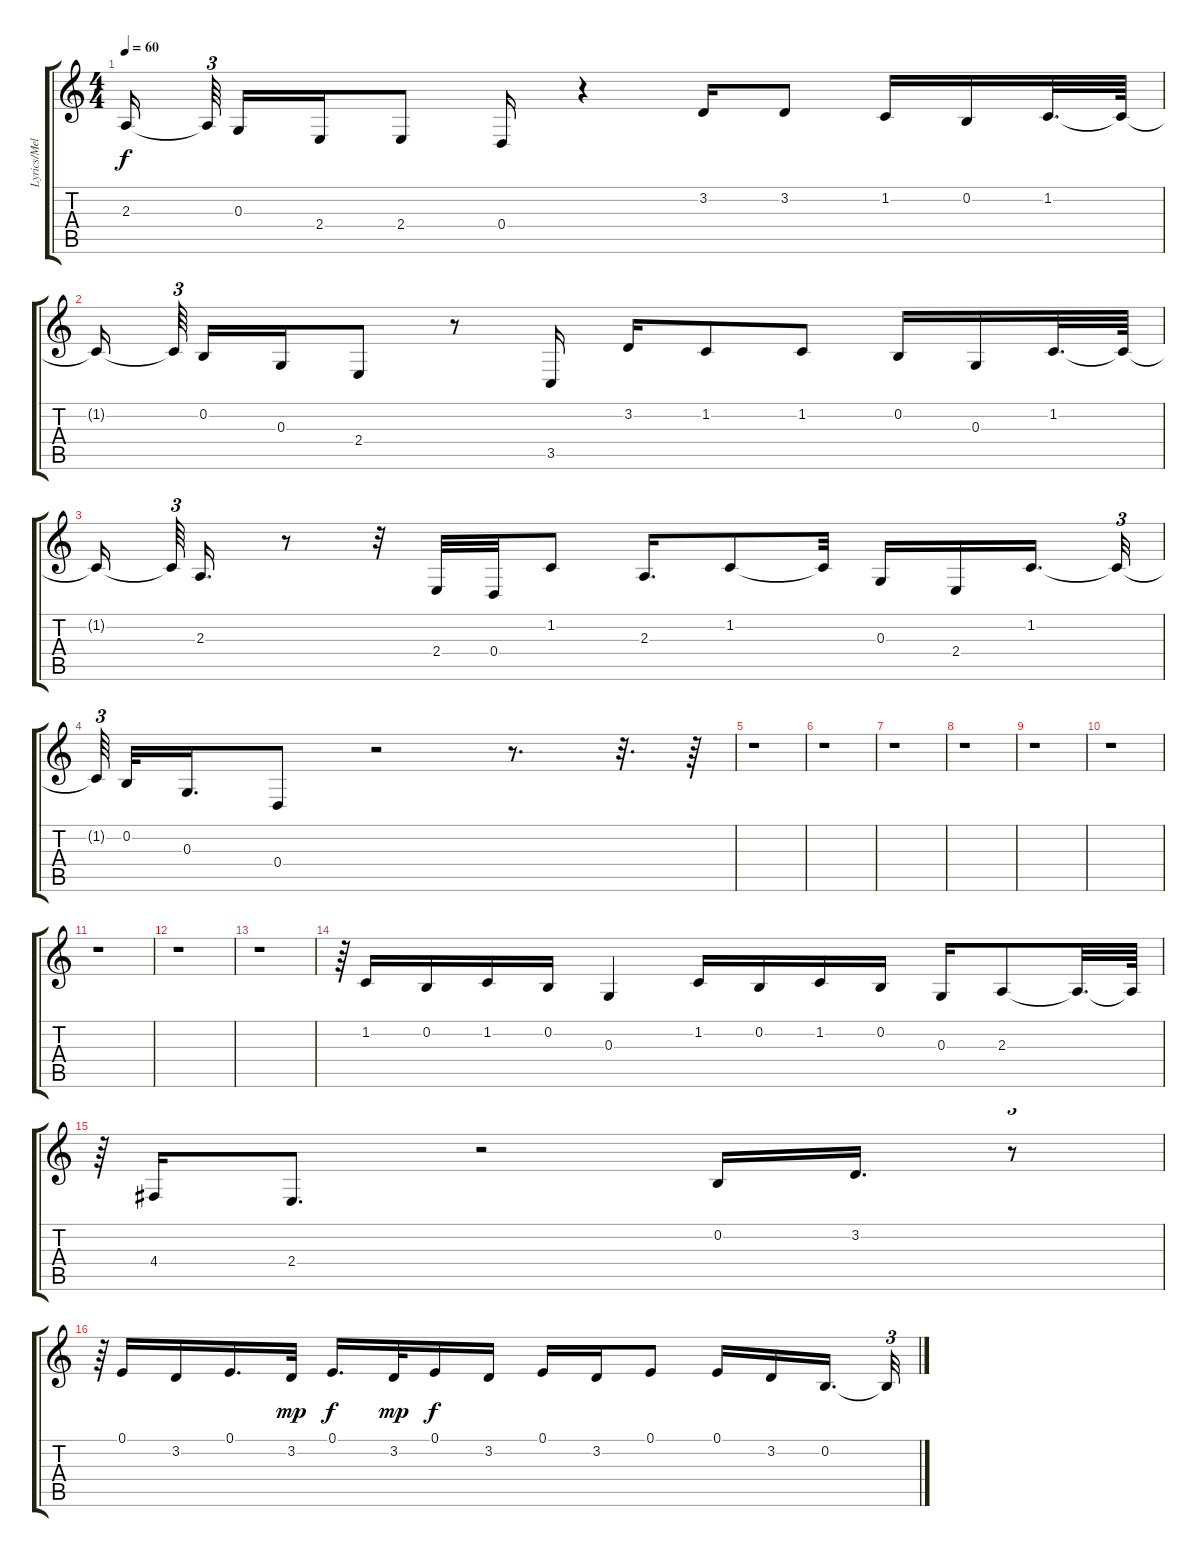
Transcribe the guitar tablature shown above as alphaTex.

\track ("Lyrics/Melody" "Lyrics/Mel") {instrument stringensemble2}
\staff {score tabs}
\tuning (E4 B3 G3 D3 A2 E2) {hide}
\ts (4 4)
\tempo 60
\clef g2
\ks c
2.3{t}.16{dy f} 2.3{t}.64{tu (3 2)} 0.3.16 2.4.16 2.4.8 0.4.16 r.4 3.2.16 3.2.8 1.2.16 0.2.16 1.2.32{d} 1.2{t}.64 |
1.2{t}.16 1.2{t}.64{tu (3 2)} 0.2.16 0.3.16 2.4.8 r.8 3.5.16 3.2.16 1.2.8 1.2.8 0.2.16 0.3.16 1.2.32{d} 1.2{t}.64 |
1.2{t}.16 1.2{t}.64{tu (3 2)} 2.3.16{d} r.8 r.32 2.4.32 0.4.32 1.2.8 2.3.16{d} 1.2.8 1.2{t}.32 0.3.16 2.4.16 1.2.16{d} 1.2{t}.32{tu (3 2)} |
1.2{t}.64{tu (3 2)} 0.2.32 0.3.16{d} 0.4.8 r.2 r.8{d} r.32{d} r.64 |
r.1 |
r.1 |
r.1 |
r.1 |
r.1 |
r.1 |
r.1 |
r.1 |
r.1 |
r.64{tu (3 2)} 1.2.16 0.2.16 1.2.16 0.2.16 0.3.4 1.2.16 0.2.16 1.2.16 0.2.16 0.3.16 2.3.8 2.3{t}.32{d} 2.3{t}.64 |
r.64{tu (3 2)} 4.4.16 2.4.8{d} r.2 0.2.16 3.2.16{d} r.8{tu (3 2)} |
r.64{tu (3 2)} 0.1.16 3.2.16 0.1.16{d} 3.2.32{dy mp} 0.1.16{d dy f} 3.2.32{dy mp} 0.1.16{dy f} 3.2.16 0.1.16 3.2.16 0.1.8 0.1.16 3.2.16 0.2.16{d} 0.2{t}.32{tu (3 2)}
